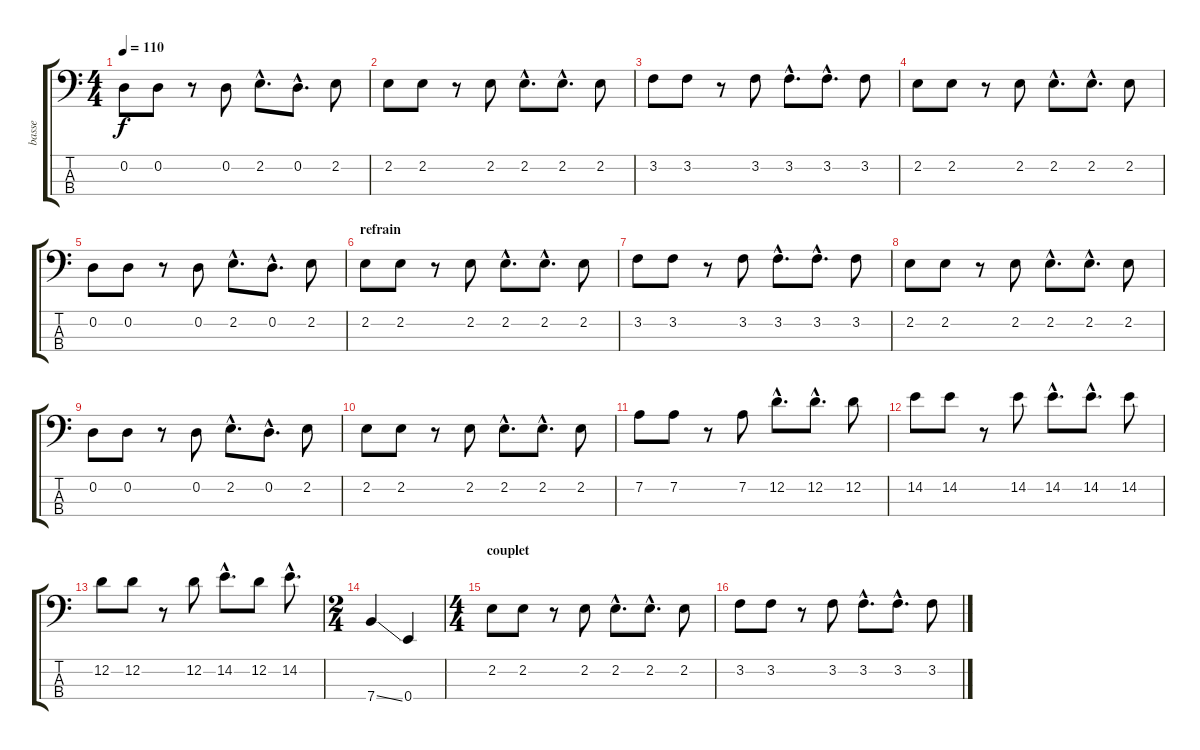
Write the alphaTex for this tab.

\track ("basse" "basse") {instrument electricbassfinger}
\staff {score tabs}
\tuning (G2 D2 A1 E1) {hide}
\ts (4 4)
\tempo 110
\clef f4
\ks c
0.2.8{dy f} 0.2.8 r.8 0.2.8 2.2{hac}.8{d} 0.2{hac}.8{d} 2.2.8 |
2.2.8 2.2.8 r.8 2.2.8 2.2{hac}.8{d} 2.2{hac}.8{d} 2.2.8 |
3.2.8 3.2.8 r.8 3.2.8 3.2{hac}.8{d} 3.2{hac}.8{d} 3.2.8 |
2.2.8 2.2.8 r.8 2.2.8 2.2{hac}.8{d} 2.2{hac}.8{d} 2.2.8 |
0.2.8 0.2.8 r.8 0.2.8 2.2{hac}.8{d} 0.2{hac}.8{d} 2.2.8 |
\section ("" "refrain")
2.2.8 2.2.8 r.8 2.2.8 2.2{hac}.8{d} 2.2{hac}.8{d} 2.2.8 |
3.2.8 3.2.8 r.8 3.2.8 3.2{hac}.8{d} 3.2{hac}.8{d} 3.2.8 |
2.2.8 2.2.8 r.8 2.2.8 2.2{hac}.8{d} 2.2{hac}.8{d} 2.2.8 |
0.2.8 0.2.8 r.8 0.2.8 2.2{hac}.8{d} 0.2{hac}.8{d} 2.2.8 |
2.2.8 2.2.8 r.8 2.2.8 2.2{hac}.8{d} 2.2{hac}.8{d} 2.2.8 |
7.2.8 7.2.8 r.8 7.2.8 12.2{hac}.8{d} 12.2{hac}.8{d} 12.2.8 |
14.2.8 14.2.8 r.8 14.2.8 14.2{hac}.8{d} 14.2{hac}.8{d} 14.2.8 |
12.2.8 12.2.8 r.8 12.2.8 14.2{hac}.8{d} 12.2.8 14.2{hac}.8{d} |
\ts (2 4)
7.4{ss}.4 0.4.4 |
\ts (4 4)
\section ("" "couplet")
2.2.8 2.2.8 r.8 2.2.8 2.2{hac}.8{d} 2.2{hac}.8{d} 2.2.8 |
3.2.8 3.2.8 r.8 3.2.8 3.2{hac}.8{d} 3.2{hac}.8{d} 3.2.8
